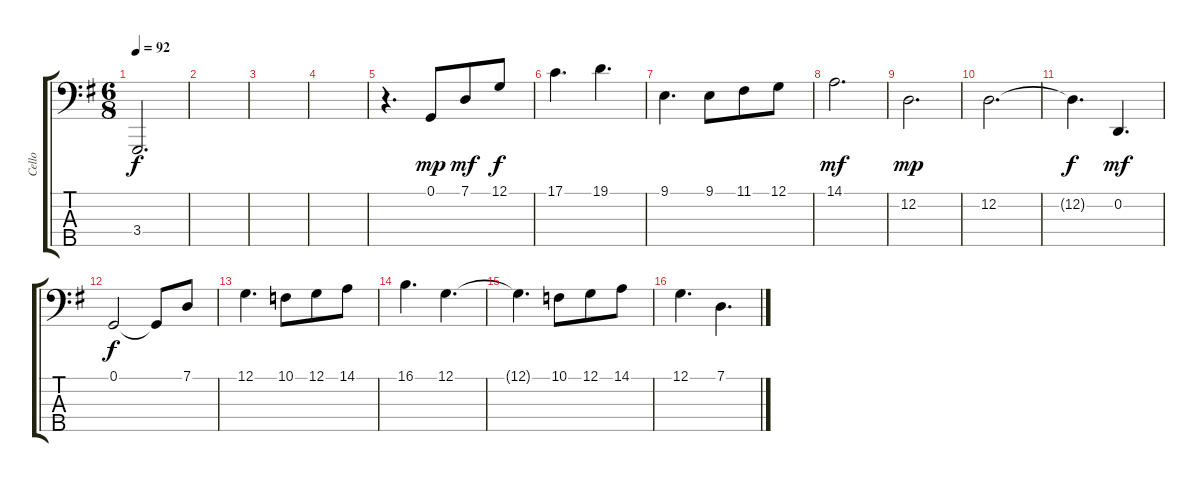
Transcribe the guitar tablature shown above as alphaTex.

\track ("Cello" "Cello") {instrument cello}
\staff {score tabs}
\tuning (G2 D2 A1 E1 B0) {hide}
\ts (6 8)
\tempo 92
\clef f4
\ks g
3.4{t}.2{d dy f} |
|
|
|
r.4{d} 0.1.8{dy mp} 7.1.8{dy mf} 12.1.8{dy f} |
17.1.4{d} 19.1.4{d} |
9.1.4{d} 9.1.8 11.1.8 12.1.8 |
14.1.2{d dy mf} |
12.2.2{d dy mp} |
12.2.2{d} |
12.2{t}.4{d dy f} 0.2.4{d dy mf} |
0.1.2{dy f} 0.1{t}.8 7.1.8 |
12.1.4{d} 10.1.8 12.1.8 14.1.8 |
16.1.4{d} 12.1.4{d} |
12.1{t}.4{d} 10.1.8 12.1.8 14.1.8 |
12.1.4{d} 7.1.4{d}
